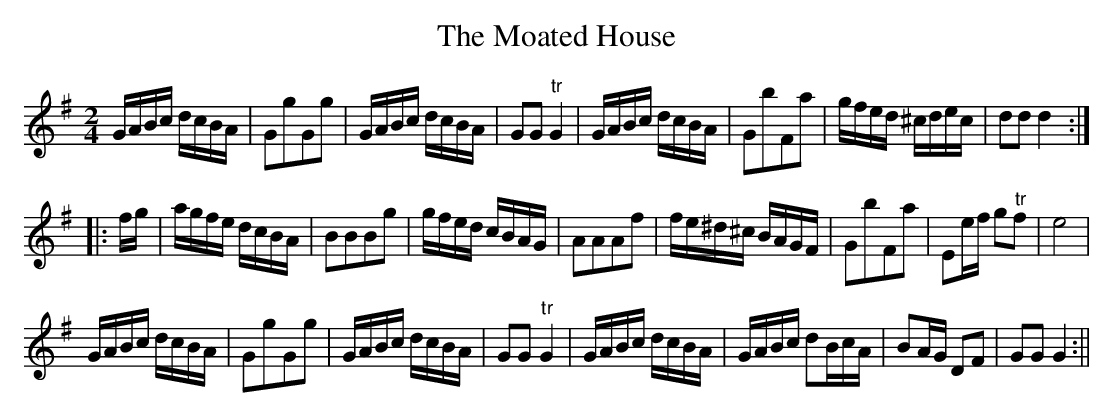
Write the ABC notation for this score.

X:1
T:Moated House, The
M:2/4
L:1/8
K:G
G/A/B/c/ d/c/B/A/ | GgGg | G/A/B/c/ d/c/B/A/ | GG "tr"G2 | G/A/B/c/ d/c/B/A/ | GbFa | g/f/e/d/ ^c/d/e/c/ | dd d2 :|
|: f/g/ | a/g/f/e/ d/c/B/A/ | BBBg | g/f/e/d/ c/B/A/G/ | AAAf | f/e/^d/^c/ B/A/G/F/ | GbFa | Ee/f/ g"tr"f | e4 |
G/A/B/c/ d/c/B/A/ | GgGg | G/A/B/c/ d/c/B/A/ | GG "tr"G2 | G/A/B/c/ d/c/B/A/ | G/A/B/c/ d?B/c/A/ | BA/G/ DF | GG G2 :||
